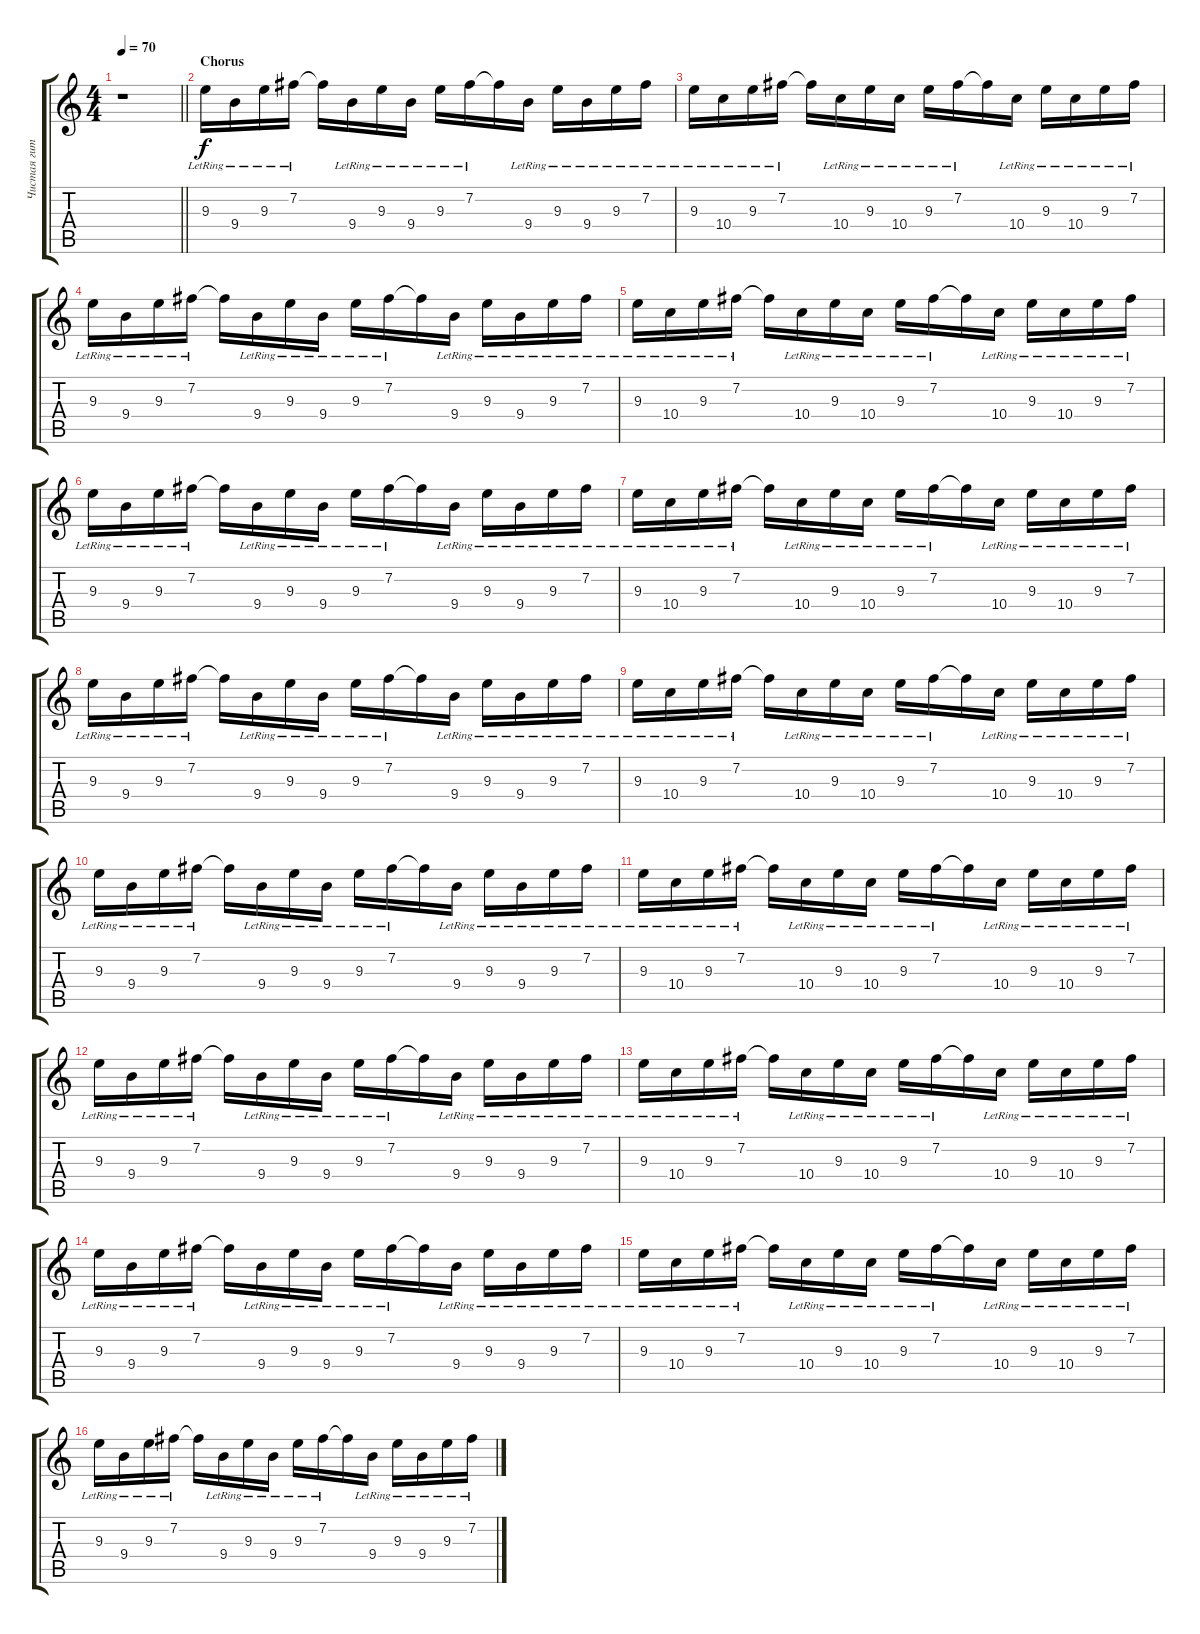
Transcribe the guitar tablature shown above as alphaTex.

\track ("Чистая гитара (R)" "Чистая гит") {instrument electricguitarclean}
\staff {score tabs}
\tuning (E4 B3 G3 D3 A2 E2) {hide}
\ts (4 4)
\tempo 70
\clef g2
\barLineRight lightlight
\ks aminor
r.1{dy f} |
\section ("" "Chorus")
9.3{lr}.16{beam Down} 9.4{lr}.16{beam Down} 9.3{lr}.16{beam Down} 7.2{lr}.16{beam Down} 7.2{t}.16{beam Down} 9.4{lr}.16{beam Down} 9.3{lr}.16{beam Down} 9.4{lr}.16{beam Down} 9.3{lr}.16{beam Down} 7.2{lr}.16{beam Down} 7.2{t}.16{beam Down} 9.4{lr}.16{beam Down} 9.3{lr}.16{beam Down} 9.4{lr}.16{beam Down} 9.3{lr}.16{beam Down} 7.2{lr}.16{beam Down} |
9.3{lr}.16{beam Down} 10.4{lr}.16{beam Down} 9.3{lr}.16{beam Down} 7.2{lr}.16{beam Down} 7.2{t}.16{beam Down} 10.4{lr}.16{beam Down} 9.3{lr}.16{beam Down} 10.4{lr}.16{beam Down} 9.3{lr}.16{beam Down} 7.2{lr}.16{beam Down} 7.2{t}.16{beam Down} 10.4{lr}.16{beam Down} 9.3{lr}.16{beam Down} 10.4{lr}.16{beam Down} 9.3{lr}.16{beam Down} 7.2{lr}.16{beam Down} |
9.3{lr}.16{beam Down} 9.4{lr}.16{beam Down} 9.3{lr}.16{beam Down} 7.2{lr}.16{beam Down} 7.2{t}.16{beam Down} 9.4{lr}.16{beam Down} 9.3{lr}.16{beam Down} 9.4{lr}.16{beam Down} 9.3{lr}.16{beam Down} 7.2{lr}.16{beam Down} 7.2{t}.16{beam Down} 9.4{lr}.16{beam Down} 9.3{lr}.16{beam Down} 9.4{lr}.16{beam Down} 9.3{lr}.16{beam Down} 7.2{lr}.16{beam Down} |
9.3{lr}.16{beam Down} 10.4{lr}.16{beam Down} 9.3{lr}.16{beam Down} 7.2{lr}.16{beam Down} 7.2{t}.16{beam Down} 10.4{lr}.16{beam Down} 9.3{lr}.16{beam Down} 10.4{lr}.16{beam Down} 9.3{lr}.16{beam Down} 7.2{lr}.16{beam Down} 7.2{t}.16{beam Down} 10.4{lr}.16{beam Down} 9.3{lr}.16{beam Down} 10.4{lr}.16{beam Down} 9.3{lr}.16{beam Down} 7.2{lr}.16{beam Down} |
9.3{lr}.16{beam Down} 9.4{lr}.16{beam Down} 9.3{lr}.16{beam Down} 7.2{lr}.16{beam Down} 7.2{t}.16{beam Down} 9.4{lr}.16{beam Down} 9.3{lr}.16{beam Down} 9.4{lr}.16{beam Down} 9.3{lr}.16{beam Down} 7.2{lr}.16{beam Down} 7.2{t}.16{beam Down} 9.4{lr}.16{beam Down} 9.3{lr}.16{beam Down} 9.4{lr}.16{beam Down} 9.3{lr}.16{beam Down} 7.2{lr}.16{beam Down} |
9.3{lr}.16{beam Down} 10.4{lr}.16{beam Down} 9.3{lr}.16{beam Down} 7.2{lr}.16{beam Down} 7.2{t}.16{beam Down} 10.4{lr}.16{beam Down} 9.3{lr}.16{beam Down} 10.4{lr}.16{beam Down} 9.3{lr}.16{beam Down} 7.2{lr}.16{beam Down} 7.2{t}.16{beam Down} 10.4{lr}.16{beam Down} 9.3{lr}.16{beam Down} 10.4{lr}.16{beam Down} 9.3{lr}.16{beam Down} 7.2{lr}.16{beam Down} |
9.3{lr}.16{beam Down} 9.4{lr}.16{beam Down} 9.3{lr}.16{beam Down} 7.2{lr}.16{beam Down} 7.2{t}.16{beam Down} 9.4{lr}.16{beam Down} 9.3{lr}.16{beam Down} 9.4{lr}.16{beam Down} 9.3{lr}.16{beam Down} 7.2{lr}.16{beam Down} 7.2{t}.16{beam Down} 9.4{lr}.16{beam Down} 9.3{lr}.16{beam Down} 9.4{lr}.16{beam Down} 9.3{lr}.16{beam Down} 7.2{lr}.16{beam Down} |
9.3{lr}.16{beam Down} 10.4{lr}.16{beam Down} 9.3{lr}.16{beam Down} 7.2{lr}.16{beam Down} 7.2{t}.16{beam Down} 10.4{lr}.16{beam Down} 9.3{lr}.16{beam Down} 10.4{lr}.16{beam Down} 9.3{lr}.16{beam Down} 7.2{lr}.16{beam Down} 7.2{t}.16{beam Down} 10.4{lr}.16{beam Down} 9.3{lr}.16{beam Down} 10.4{lr}.16{beam Down} 9.3{lr}.16{beam Down} 7.2{lr}.16{beam Down} |
9.3{lr}.16{beam Down} 9.4{lr}.16{beam Down} 9.3{lr}.16{beam Down} 7.2{lr}.16{beam Down} 7.2{t}.16{beam Down} 9.4{lr}.16{beam Down} 9.3{lr}.16{beam Down} 9.4{lr}.16{beam Down} 9.3{lr}.16{beam Down} 7.2{lr}.16{beam Down} 7.2{t}.16{beam Down} 9.4{lr}.16{beam Down} 9.3{lr}.16{beam Down} 9.4{lr}.16{beam Down} 9.3{lr}.16{beam Down} 7.2{lr}.16{beam Down} |
9.3{lr}.16{beam Down} 10.4{lr}.16{beam Down} 9.3{lr}.16{beam Down} 7.2{lr}.16{beam Down} 7.2{t}.16{beam Down} 10.4{lr}.16{beam Down} 9.3{lr}.16{beam Down} 10.4{lr}.16{beam Down} 9.3{lr}.16{beam Down} 7.2{lr}.16{beam Down} 7.2{t}.16{beam Down} 10.4{lr}.16{beam Down} 9.3{lr}.16{beam Down} 10.4{lr}.16{beam Down} 9.3{lr}.16{beam Down} 7.2{lr}.16{beam Down} |
9.3{lr}.16{beam Down} 9.4{lr}.16{beam Down} 9.3{lr}.16{beam Down} 7.2{lr}.16{beam Down} 7.2{t}.16{beam Down} 9.4{lr}.16{beam Down} 9.3{lr}.16{beam Down} 9.4{lr}.16{beam Down} 9.3{lr}.16{beam Down} 7.2{lr}.16{beam Down} 7.2{t}.16{beam Down} 9.4{lr}.16{beam Down} 9.3{lr}.16{beam Down} 9.4{lr}.16{beam Down} 9.3{lr}.16{beam Down} 7.2{lr}.16{beam Down} |
9.3{lr}.16{beam Down} 10.4{lr}.16{beam Down} 9.3{lr}.16{beam Down} 7.2{lr}.16{beam Down} 7.2{t}.16{beam Down} 10.4{lr}.16{beam Down} 9.3{lr}.16{beam Down} 10.4{lr}.16{beam Down} 9.3{lr}.16{beam Down} 7.2{lr}.16{beam Down} 7.2{t}.16{beam Down} 10.4{lr}.16{beam Down} 9.3{lr}.16{beam Down} 10.4{lr}.16{beam Down} 9.3{lr}.16{beam Down} 7.2{lr}.16{beam Down} |
9.3{lr}.16{beam Down} 9.4{lr}.16{beam Down} 9.3{lr}.16{beam Down} 7.2{lr}.16{beam Down} 7.2{t}.16{beam Down} 9.4{lr}.16{beam Down} 9.3{lr}.16{beam Down} 9.4{lr}.16{beam Down} 9.3{lr}.16{beam Down} 7.2{lr}.16{beam Down} 7.2{t}.16{beam Down} 9.4{lr}.16{beam Down} 9.3{lr}.16{beam Down} 9.4{lr}.16{beam Down} 9.3{lr}.16{beam Down} 7.2{lr}.16{beam Down} |
9.3{lr}.16{beam Down} 10.4{lr}.16{beam Down} 9.3{lr}.16{beam Down} 7.2{lr}.16{beam Down} 7.2{t}.16{beam Down} 10.4{lr}.16{beam Down} 9.3{lr}.16{beam Down} 10.4{lr}.16{beam Down} 9.3{lr}.16{beam Down} 7.2{lr}.16{beam Down} 7.2{t}.16{beam Down} 10.4{lr}.16{beam Down} 9.3{lr}.16{beam Down} 10.4{lr}.16{beam Down} 9.3{lr}.16{beam Down} 7.2{lr}.16{beam Down} |
9.3{lr}.16{beam Down} 9.4{lr}.16{beam Down} 9.3{lr}.16{beam Down} 7.2{lr}.16{beam Down} 7.2{t}.16{beam Down} 9.4{lr}.16{beam Down} 9.3{lr}.16{beam Down} 9.4{lr}.16{beam Down} 9.3{lr}.16{beam Down} 7.2{lr}.16{beam Down} 7.2{t}.16{beam Down} 9.4{lr}.16{beam Down} 9.3{lr}.16{beam Down} 9.4{lr}.16{beam Down} 9.3{lr}.16{beam Down} 7.2{lr}.16{beam Down}
